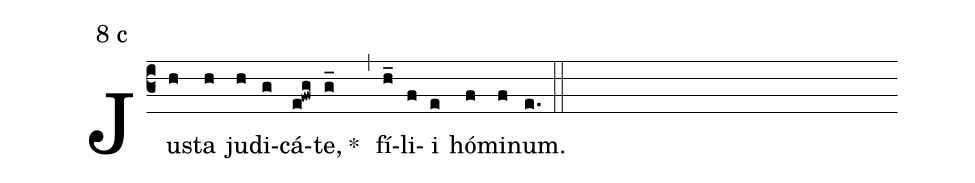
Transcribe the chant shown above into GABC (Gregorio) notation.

mode:8 c;
%%
(c3) Ju(h)sta(h) ju(h)di(g)cá(e!fwg)te,(g_) *()(,) fí(h_)li(f)i(e) hó(f)mi(f)num.(e.) (::)
